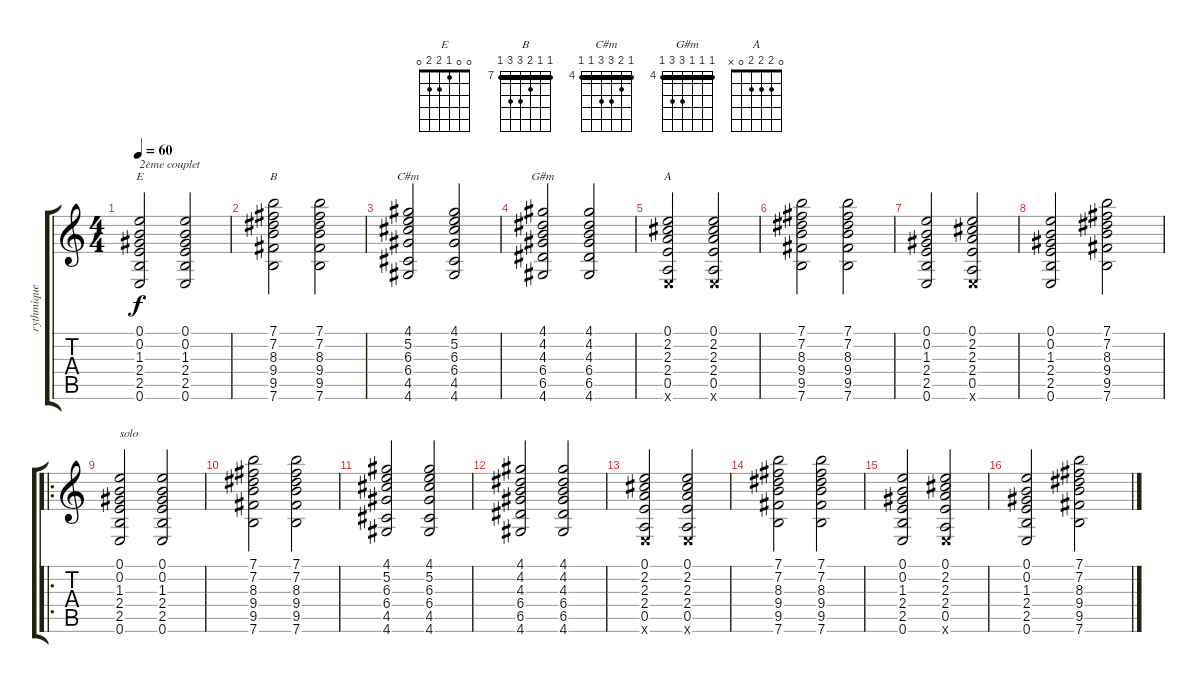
\track ("rythmique" "rythmique") {instrument acousticguitarsteel}
\staff {score tabs}
\tuning (E4 B3 G3 D3 A2 E2) {hide}
\chord ("E" 0 0 1 2 2 0)
\chord ("B" 7 7 8 9 9 7) {firstfret 7 barre 7}
\chord ("C#m" 4 5 6 6 4 4) {firstfret 4 barre 4}
\chord ("G#m" 4 4 4 6 6 4) {firstfret 4 barre 4}
\chord ("A" 0 2 2 2 0 x)
\ts (4 4)
\tempo 60
\clef g2
\ks c
(0.1 0.2 1.3 2.4 2.5 0.6).2{ch "E" txt "2ème couplet" dy f} (0.1 0.2 1.3 2.4 2.5 0.6).2 |
(7.1 7.2 8.3 9.4 9.5 7.6).2{ch "B"} (7.1 7.2 8.3 9.4 9.5 7.6).2 |
(4.1 5.2 6.3 6.4 4.5 4.6).2{ch "C#m"} (4.1 5.2 6.3 6.4 4.5 4.6).2 |
(4.1 4.2 4.3 6.4 6.5 4.6).2{ch "G#m"} (4.1 4.2 4.3 6.4 6.5 4.6).2 |
(0.1 2.2 2.3 2.4 0.5 0.6{x}).2{ch "A"} (0.1 2.2 2.3 2.4 0.5 0.6{x}).2 |
(7.1 7.2 8.3 9.4 9.5 7.6).2 (7.1 7.2 8.3 9.4 9.5 7.6).2 |
(0.1 0.2 1.3 2.4 2.5 0.6).2 (0.1 2.2 2.3 2.4 0.5 0.6{x}).2 |
(0.1 0.2 1.3 2.4 2.5 0.6).2 (7.1 7.2 8.3 9.4 9.5 7.6).2 |
\ro
(0.1 0.2 1.3 2.4 2.5 0.6).2{txt "solo"} (0.1 0.2 1.3 2.4 2.5 0.6).2 |
(7.1 7.2 8.3 9.4 9.5 7.6).2 (7.1 7.2 8.3 9.4 9.5 7.6).2 |
(4.1 5.2 6.3 6.4 4.5 4.6).2 (4.1 5.2 6.3 6.4 4.5 4.6).2 |
(4.1 4.2 4.3 6.4 6.5 4.6).2 (4.1 4.2 4.3 6.4 6.5 4.6).2 |
(0.1 2.2 2.3 2.4 0.5 0.6{x}).2 (0.1 2.2 2.3 2.4 0.5 0.6{x}).2 |
(7.1 7.2 8.3 9.4 9.5 7.6).2 (7.1 7.2 8.3 9.4 9.5 7.6).2 |
(0.1 0.2 1.3 2.4 2.5 0.6).2 (0.1 2.2 2.3 2.4 0.5 0.6{x}).2 |
(0.1 0.2 1.3 2.4 2.5 0.6).2 (7.1 7.2 8.3 9.4 9.5 7.6).2
